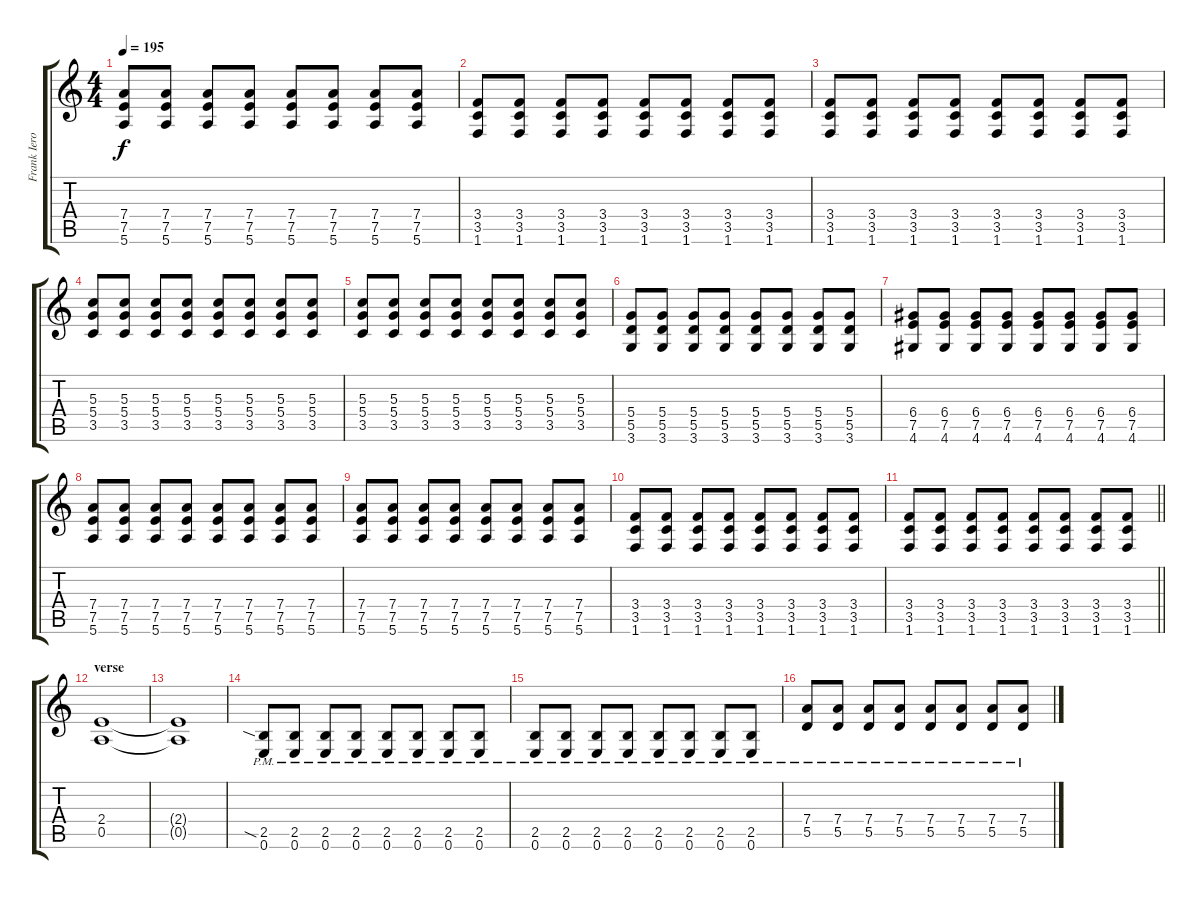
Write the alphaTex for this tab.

\track ("Frank Iero" "Frank Iero") {instrument distortionguitar}
\staff {score tabs}
\tuning (E4 B3 G3 D3 A2 E2) {hide}
\ts (4 4)
\tempo 195
\clef g2
\ks c
(7.4 7.5 5.6).8{dy f} (7.4 7.5 5.6).8 (7.4 7.5 5.6).8 (7.4 7.5 5.6).8 (7.4 7.5 5.6).8 (7.4 7.5 5.6).8 (7.4 7.5 5.6).8 (7.4 7.5 5.6).8 |
(3.4 3.5 1.6).8 (3.4 3.5 1.6).8 (3.4 3.5 1.6).8 (3.4 3.5 1.6).8 (3.4 3.5 1.6).8 (3.4 3.5 1.6).8 (3.4 3.5 1.6).8 (3.4 3.5 1.6).8 |
(3.4 3.5 1.6).8 (3.4 3.5 1.6).8 (3.4 3.5 1.6).8 (3.4 3.5 1.6).8 (3.4 3.5 1.6).8 (3.4 3.5 1.6).8 (3.4 3.5 1.6).8 (3.4 3.5 1.6).8 |
(5.3 5.4 3.5).8 (5.3 5.4 3.5).8 (5.3 5.4 3.5).8 (5.3 5.4 3.5).8 (5.3 5.4 3.5).8 (5.3 5.4 3.5).8 (5.3 5.4 3.5).8 (5.3 5.4 3.5).8 |
(5.3 5.4 3.5).8 (5.3 5.4 3.5).8 (5.3 5.4 3.5).8 (5.3 5.4 3.5).8 (5.3 5.4 3.5).8 (5.3 5.4 3.5).8 (5.3 5.4 3.5).8 (5.3 5.4 3.5).8 |
(5.4 5.5 3.6).8 (5.4 5.5 3.6).8 (5.4 5.5 3.6).8 (5.4 5.5 3.6).8 (5.4 5.5 3.6).8 (5.4 5.5 3.6).8 (5.4 5.5 3.6).8 (5.4 5.5 3.6).8 |
(6.4 7.5 4.6).8 (6.4 7.5 4.6).8 (6.4 7.5 4.6).8 (6.4 7.5 4.6).8 (6.4 7.5 4.6).8 (6.4 7.5 4.6).8 (6.4 7.5 4.6).8 (6.4 7.5 4.6).8 |
(7.4 7.5 5.6).8 (7.4 7.5 5.6).8 (7.4 7.5 5.6).8 (7.4 7.5 5.6).8 (7.4 7.5 5.6).8 (7.4 7.5 5.6).8 (7.4 7.5 5.6).8 (7.4 7.5 5.6).8 |
(7.4 7.5 5.6).8 (7.4 7.5 5.6).8 (7.4 7.5 5.6).8 (7.4 7.5 5.6).8 (7.4 7.5 5.6).8 (7.4 7.5 5.6).8 (7.4 7.5 5.6).8 (7.4 7.5 5.6).8 |
(3.4 3.5 1.6).8 (3.4 3.5 1.6).8 (3.4 3.5 1.6).8 (3.4 3.5 1.6).8 (3.4 3.5 1.6).8 (3.4 3.5 1.6).8 (3.4 3.5 1.6).8 (3.4 3.5 1.6).8 |
\barLineRight lightlight
(3.4 3.5 1.6).8 (3.4 3.5 1.6).8 (3.4 3.5 1.6).8 (3.4 3.5 1.6).8 (3.4 3.5 1.6).8 (3.4 3.5 1.6).8 (3.4 3.5 1.6).8 (3.4 3.5 1.6).8 |
\section ("" "verse")
(2.4 0.5).1 |
(2.4{t} 0.5{t}).1 |
(2.5{sia pm} 0.6{pm}).8 (2.5{pm} 0.6{pm}).8 (2.5{pm} 0.6{pm}).8 (2.5{pm} 0.6{pm}).8 (2.5{pm} 0.6{pm}).8 (2.5{pm} 0.6{pm}).8 (2.5{pm} 0.6{pm}).8 (2.5{pm} 0.6{pm}).8 |
(2.5{pm} 0.6{pm}).8 (2.5{pm} 0.6{pm}).8 (2.5{pm} 0.6{pm}).8 (2.5{pm} 0.6{pm}).8 (2.5{pm} 0.6{pm}).8 (2.5{pm} 0.6{pm}).8 (2.5{pm} 0.6{pm}).8 (2.5{pm} 0.6{pm}).8 |
(7.4{pm} 5.5{pm}).8 (7.4{pm} 5.5{pm}).8 (7.4{pm} 5.5{pm}).8 (7.4{pm} 5.5{pm}).8 (7.4{pm} 5.5{pm}).8 (7.4{pm} 5.5{pm}).8 (7.4{pm} 5.5{pm}).8 (7.4{pm} 5.5{pm}).8
